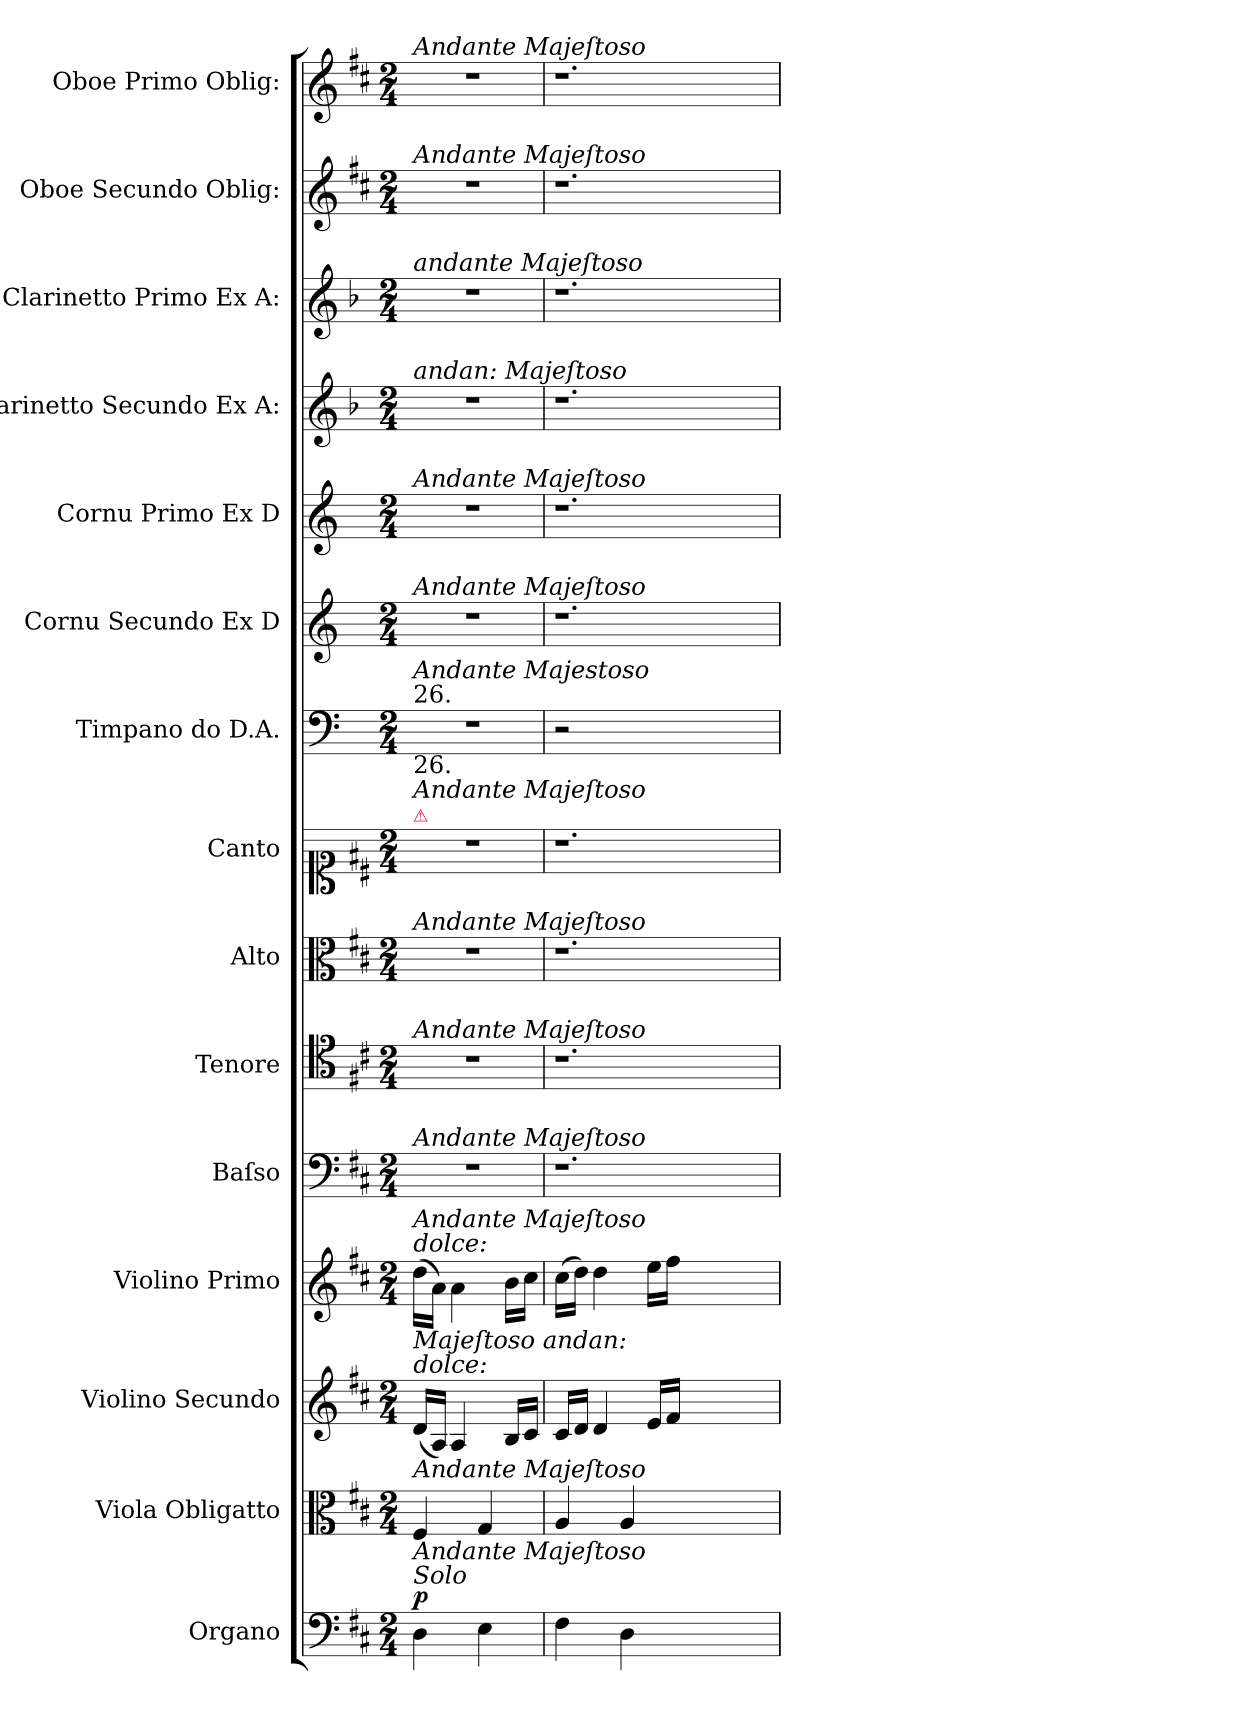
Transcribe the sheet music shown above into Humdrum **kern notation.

**kern	**dynam	**kern	**kern	**kern	**kern	**kern	**kern	**kern	**kern	**kern	**kern	**kern	**kern	**kern	**kern
*part15	*part15	*part14	*part13	*part12	*part11	*part10	*part9	*part8	*part7	*part6	*part5	*part4	*part3	*part2	*part1
*staff15	*staff15	*staff14	*staff13	*staff12	*staff11	*staff10	*staff9	*staff8	*staff7	*staff6	*staff5	*staff4	*staff3	*staff2	*staff1
*I"Organo	*	*I"Viola Obligatto	*I"Violino Secundo	*I"Violino Primo	*I"Baſso	*I"Tenore	*I"Alto	*I"Canto	*I"Timpano do D.A.	*I"Cornu Secundo Ex D	*I"Cornu Primo Ex D	*I"Clarinetto Secundo Ex A:	*I"Clarinetto Primo Ex A:	*I"Oboe Secundo Oblig:	*I"Oboe Primo Oblig:
*I'org	*	*I'vla obl	*I'vl 2	*I'vl 1	*I'B	*I'T	*I'A	*	*I'timp	*	*	*I'cl 2 in A	*I'cl 1 in A	*I'ob 2	*I'ob 1
*clefF4	*	*clefC3	*clefG2	*clefG2	*clefF4	*clefC4	*clefC3	*clefC1	*clefF4	*clefG2	*clefG2	*clefG2	*clefG2	*clefG2	*clefG2
*	*	*	*	*	*	*	*	*	*	*ITrd-1c-2	*ITrd-1c-2	*ITrd2c3	*ITrd2c3	*	*
*k[f#c#]	*	*k[f#c#]	*k[f#c#]	*k[f#c#]	*k[f#c#]	*k[f#c#]	*k[f#c#]	*k[f#c#]	*k[]	*k[f#c#]	*k[f#c#]	*k[f#c#]	*k[f#c#]	*k[f#c#]	*k[f#c#]
*D:	*	*D:	*D:	*D:	*D:	*D:	*D:	*D:	*	*	*	*D:	*D:	*D:	*D:
*M2/4	*	*M2/4	*M2/4	*M2/4	*M2/4	*M2/4	*M2/4	*M2/4	*M2/4	*M2/4	*M2/4	*M2/4	*M2/4	*M2/4	*M2/4
=1	=1	=1	=1	=1	=1	=1	=1	=1	=1	=1	=1	=1	=1	=1	=1
!	!	!	!	!	!	!	!	!	!	!	!	!	!	!	!LO:TX:a:i:t=Andante Majeſtoso
!	!	!	!	!	!	!	!	!	!	!	!	!	!	!LO:TX:a:i:t=Andante Majeſtoso	!
!	!	!	!	!	!	!	!	!	!	!	!	!	!LO:TX:a:i:t=andante Majeſtoso	!	!
!	!	!	!	!	!	!	!	!	!	!	!	!LO:TX:a:i:t=andan&colon; Majeſtoso	!	!	!
!	!	!	!	!	!	!	!	!	!	!	!LO:TX:a:i:t=Andante Majeſtoso	!	!	!	!
!	!	!	!	!	!	!	!	!	!	!LO:TX:a:i:t=Andante Majeſtoso	!	!	!	!	!
!	!	!	!	!	!	!	!	!	!LO:TX:b:t=26.	!	!	!	!	!	!
!	!	!	!	!	!	!	!	!	!LO:TX:a:t=26.	!	!	!	!	!	!
!	!	!	!	!	!	!	!	!	!LO:TX:a:i:t=Andante Majestoso	!	!	!	!	!	!
!	!	!	!	!	!	!	!	!LO:TX:a:color=crimson:t=⚠	!	!	!	!	!	!	!
!	!	!	!	!	!	!	!	!LO:TX:a:i:t=Andante Majeſtoso	!	!	!	!	!	!	!
!	!	!	!	!	!	!	!LO:TX:a:i:t=Andante Majeſtoso	!	!	!	!	!	!	!	!
!	!	!	!	!	!	!LO:TX:a:i:t=Andante Majeſtoso	!	!	!	!	!	!	!	!	!
!	!	!	!	!	!LO:TX:a:i:t=Andante Majeſtoso	!	!	!	!	!	!	!	!	!	!
!	!	!	!	!LO:TX:a:i:t=dolce&colon;	!	!	!	!	!	!	!	!	!	!	!
!	!	!	!	!LO:TX:a:i:t=Andante Majeſtoso	!	!	!	!	!	!	!	!	!	!	!
!	!	!	!LO:TX:a:i:t=dolce&colon;	!	!	!	!	!	!	!	!	!	!	!	!
!	!	!	!LO:TX:a:i:t=Majeſtoso andan&colon;	!	!	!	!	!	!	!	!	!	!	!	!
!	!	!LO:TX:a:i:t=Andante Majeſtoso	!	!	!	!	!	!	!	!	!	!	!	!	!
!LO:TX:a:i:t=Solo	!	!	!	!	!	!	!	!	!	!	!	!	!	!	!
!LO:TX:a:i:t=Andante Majeſtoso	!	!	!	!	!	!	!	!	!	!	!	!	!	!	!
!	!LO:DY:a	!	!	!	!	!	!	!	!	!	!	!	!	!	!
4D\	p	4F#/	(16d/LL	(16dd\LL	2r	2r	2r	2r	2r	2r	2r	2r	2r	2r	2r
.	.	.	16A/JJ)	16a\JJ)	.	.	.	.	.	.	.	.	.	.	.
.	.	.	4A/	4a\	.	.	.	.	.	.	.	.	.	.	.
4E\	.	4G/	.	.	.	.	.	.	.	.	.	.	.	.	.
.	.	.	16B/LL	16b\LL	.	.	.	.	.	.	.	.	.	.	.
.	.	.	16c#/JJ	16cc#\JJ	.	.	.	.	.	.	.	.	.	.	.
=2	=2	=2	=2	=2	=2	=2	=2	=2	=2	=2	=2	=2	=2	=2	=2
4F#\	.	4A/	16c#/LL	(16cc#\LL	1.r	1.r	1.r	1.r	2r	1.r	1.r	1.r	1.r	1.r	1.r
.	.	.	16d/JJ	16dd\JJ)	.	.	.	.	.	.	.	.	.	.	.
.	.	.	4d/	4dd\	.	.	.	.	.	.	.	.	.	.	.
4D\	.	4A/	.	.	.	.	.	.	.	.	.	.	.	.	.
.	.	.	16e/LL	16ee\LL	.	.	.	.	.	.	.	.	.	.	.
.	.	.	16f#/JJ	16ff#\JJ	.	.	.	.	.	.	.	.	.	.	.
1ryy	.	1ryy	1ryy	1ryy	.	.	.	.	1ryy	.	.	.	.	.	.
=	=	=	=	=	=	=	=	=	=	=	=	=	=	=	=
*-	*-	*-	*-	*-	*-	*-	*-	*-	*-	*-	*-	*-	*-	*-	*-
